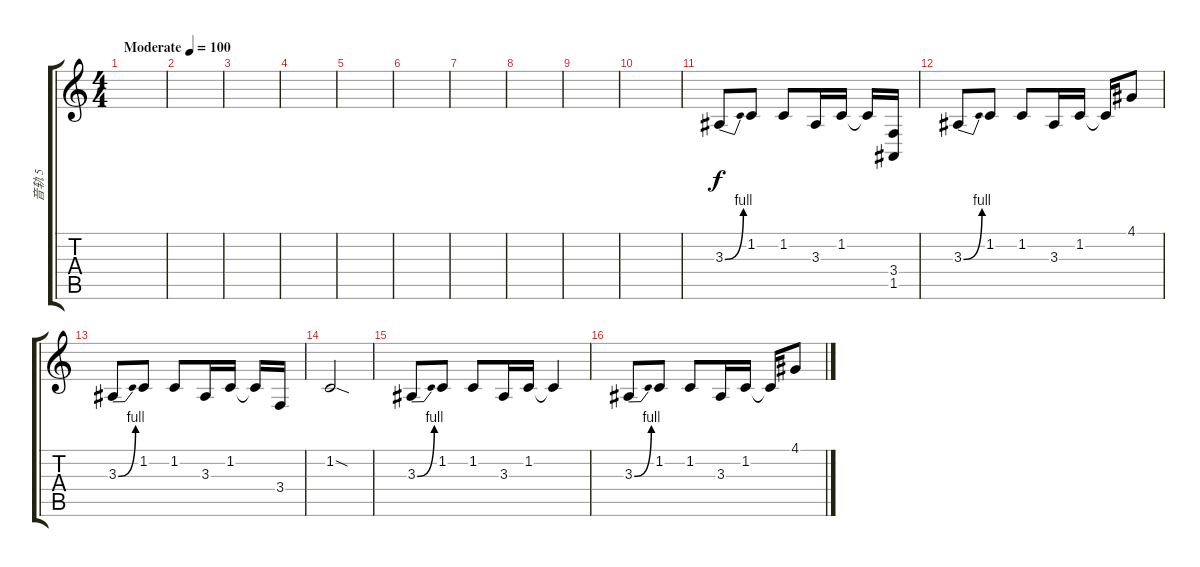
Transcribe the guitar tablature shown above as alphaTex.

\track ("音轨 5" "音轨 5") {instrument brasssection}
\staff {score tabs}
\tuning (E4 B3 G3 D3 A2 E2) {hide}
\ts (4 4)
\tempo (100 "Moderate")
\clef g2
\ks c
|
|
|
|
|
|
|
|
|
|
3.3{be (bend 0 0 60 4)}.8 1.2.8 1.2.8 3.3.16 1.2.16 1.2{t}.16 (3.4 1.5).16 |
3.3{be (bend 0 0 60 4)}.8 1.2.8 1.2.8 3.3.16 1.2.16 1.2{t}.16 4.1.8 |
3.3{be (bend 0 0 60 4)}.8 1.2.8 1.2.8 3.3.16 1.2.16 1.2{t}.16 3.4.16 |
1.2{sod}.2 |
3.3{be (bend 0 0 60 4)}.8 1.2.8 1.2.8 3.3.16 1.2.16 1.2{t}.4 |
3.3{be (bend 0 0 60 4)}.8 1.2.8 1.2.8 3.3.16 1.2.16 1.2{t}.16 4.1.8
